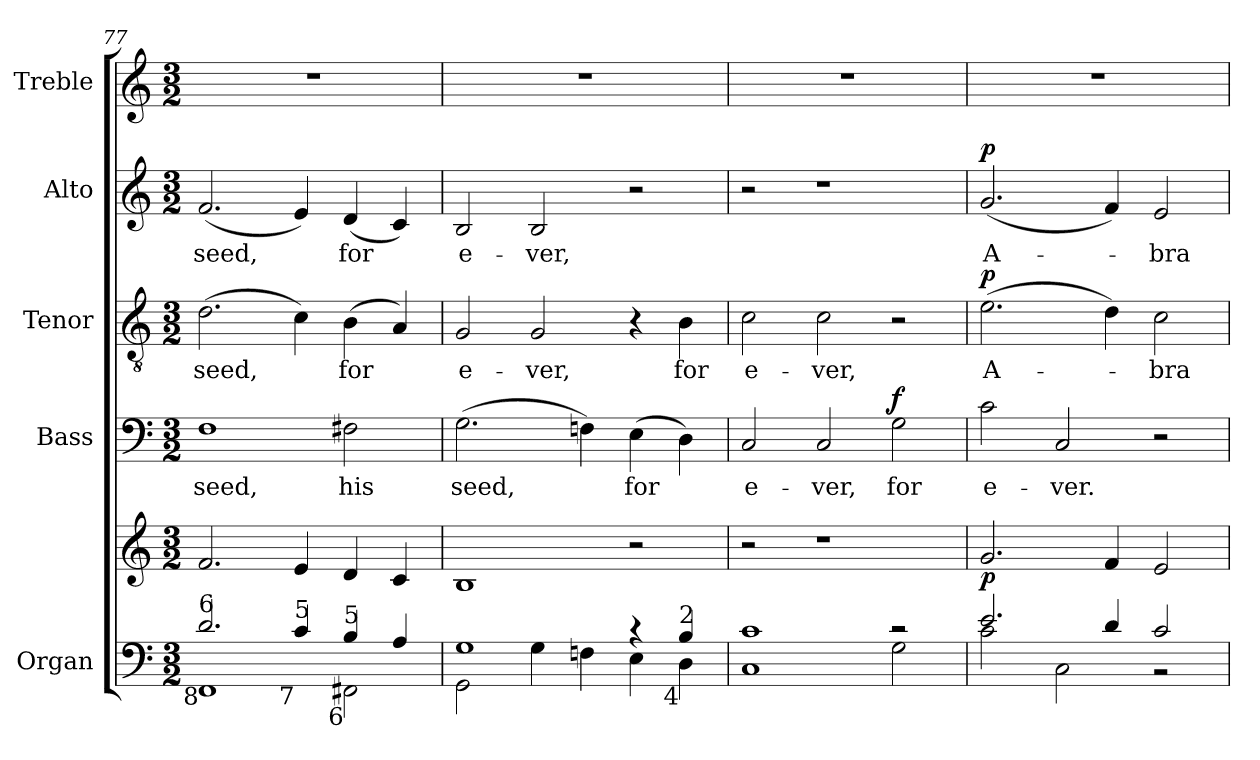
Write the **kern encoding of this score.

**kern	**kern	**dynam	**kern	**text	**dynam	**kern	**text	**dynam	**kern	**text	**dynam	**kern
*part5	*part5	*part5	*part4	*part4	*part4	*part3	*part3	*part3	*part2	*part2	*part2	*part1
*staff6	*staff5	*staff5/6	*staff4	*staff4	*staff4	*staff3	*staff3	*staff3	*staff2	*staff2	*staff2	*staff1
*I"Organ	*	*	*I"Bass	*	*	*I"Tenor	*	*	*I"Alto	*	*	*I"Treble
*I'Org.	*	*	*I'B.	*	*	*I'T.	*	*	*I'A.	*	*	*I'Tr.
!!LO:LB:g=z
*clefF4	*clefG2	*	*clefF4	*	*	*clefGv2	*	*	*clefG2	*	*	*clefG2
*	*	*	*	*	*	*ITrd7c12	*	*	*	*	*	*
*k[]	*k[]	*	*k[]	*	*	*k[]	*	*	*k[]	*	*	*k[]
*C:	*C:	*	*C:	*	*	*C:	*	*	*C:	*	*	*C:
*M3/2	*M3/2	*	*M3/2	*	*	*M3/2	*	*	*M3/2	*	*	*M3/2
=77	=77	=77	=77	=77	=77	=77	=77	=77	=77	=77	=77	=77
*^	*	*	*	*	*	*	*	*	*	*	*	*
!	!	!	!	!	!LO:LY:b:color=#000000	!	!	!	!	!	!	!	!
!	!	!	!	!	!	!	!	!LO:LY:b:color=#000000	!	!	!	!	!
!LO:TX:b:rj:t=8	!	!	!	!	!	!	!	!	!	!	!	!	!
!LO:TX:t=6	!	!	!	!	!	!	!	!	!	!	!	!	!
!	!	!	!	!	!	!	!	!	!	!	!LO:LY:b:color=#000000	!	!LO:N:vis=1
2.di/	1FFi	2.fi/	.	1Fi	seed,	.	(2.Di\	seed,	.	(2.fi/	seed,	.	1.r
!LO:TX:b:rj:t=7	!	!	!	!	!	!	!	!	!	!	!	!	!
!LO:TX:t=5	!	!	!	!	!	!	!	!	!	!	!	!	!
4ci/	.	4ei/	.	.	.	.	4Ci\)	.	.	4ei/)	.	.	.
!	!	!	!	!	!LO:LY:b:color=#000000	!	!	!	!	!	!	!	!
!	!	!	!	!	!	!	!	!LO:LY:b:color=#000000	!	!	!	!	!
!LO:TX:b:rj:t=6	!	!	!	!	!	!	!	!	!	!	!	!	!
!LO:TX:t=5	!	!	!	!	!	!	!	!	!	!	!	!	!
!	!	!	!	!	!	!	!	!	!	!	!LO:LY:b:color=#000000	!	!
4Bi/	2FF#Xi\	4di/	.	2F#Xi\	his	.	(4BBi\	for	.	(4di/	for	.	.
4Ai/	.	4ci/	.	.	.	.	4AAi/)	.	.	4ci/)	.	.	.
=78	=78	=78	=78	=78	=78	=78	=78	=78	=78	=78	=78	=78	=78
!	!	!	!	!	!LO:LY:b:color=#000000	!	!	!	!	!	!	!	!
!	!	!	!	!	!	!	!	!LO:LY:b:color=#000000	!	!	!	!	!
!	!	!	!	!	!	!	!	!	!	!	!LO:LY:b:color=#000000	!	!LO:N:vis=1
1Gi	2GGi\	1Bi	.	(2.Gi\	seed,	.	2GGi/	e-	.	2Bi/	e-	.	1.r
!	!	!	!	!	!	!	!	!LO:LY:b:color=#000000	!	!	!	!	!
!	!	!	!	!	!	!	!	!	!	!	!LO:LY:b:color=#000000	!	!
.	4Gi\	.	.	.	.	.	2GGi/	-ver,	.	2Bi/	-ver,	.	.
.	4Fni\	.	.	4Fni\)	.	.	.	.	.	.	.	.	.
!	!	!	!	!	!LO:LY:b:color=#000000	!	!	!	!	!	!	!	!
4r	4Ei\	2r	.	(4Ei\	for	.	4r	.	.	2r	.	.	.
!LO:TX:b:rj:t=4	!	!	!	!	!	!	!	!	!	!	!	!	!
!LO:TX:t=2	!	!	!	!	!	!	!	!	!	!	!	!	!
!	!	!	!	!	!	!	!	!LO:LY:b:color=#000000	!	!	!	!	!
4Bi/	4Di\	.	.	4Di\)	.	.	4BBi\	for	.	.	.	.	.
=79	=79	=79	=79	=79	=79	=79	=79	=79	=79	=79	=79	=79	=79
!	!	!	!	!	!LO:LY:b:color=#000000	!	!	!	!	!	!	!	!
!	!	!	!	!	!	!	!	!LO:LY:b:color=#000000	!	!	!	!	!LO:N:vis=1
1ci	1Ci	2r	.	2Ci/	e-	.	2Ci\	e-	.	2r	.	.	1.r
!	!	!	!	!	!LO:LY:b:color=#000000	!	!	!	!	!	!	!	!
!	!	!	!	!	!	!	!	!LO:LY:b:color=#000000	!	!	!	!	!
.	.	1r	.	2Ci/	-ver,	.	2Ci\	-ver,	.	1r	.	.	.
!	!	!	!	!	!LO:LY:b:color=#000000	!	!	!	!	!	!	!	!
2r	2Gi\	.	.	2Gi\	for	f	2r	.	.	.	.	.	.
=80	=80	=80	=80	=80	=80	=80	=80	=80	=80	=80	=80	=80	=80
!	!	!	!	!	!LO:LY:b:color=#000000	!	!	!	!	!	!	!	!
!	!	!	!	!	!	!	!	!LO:LY:b:color=#000000	!	!	!	!	!
!	!	!	!	!	!	!	!	!	!	!	!LO:LY:b:color=#000000	!	!LO:N:vis=1
2.ei/	2ci\	2.gi/	p	2ci\	e-	.	(2.Ei\	A-	p	(2.gi/	A-	p	1.r
!	!	!	!	!	!LO:LY:b:color=#000000	!	!	!	!	!	!	!	!
.	2Ci\	.	.	2Ci/	-ver.	.	.	.	.	.	.	.	.
4di/	.	4fi/	.	.	.	.	4Di\)	.	.	4fi/)	.	.	.
!	!	!	!	!	!	!	!	!LO:LY:b:color=#000000	!	!	!	!	!
!	!	!	!	!	!	!	!	!	!	!	!LO:LY:b:color=#000000	!	!
2ci/	2r	2ei/	.	2r	.	.	2Ci\	-bra-	.	2ei/	-bra-	.	.
*v	*v	*	*	*	*	*	*	*	*	*	*	*	*
=	=	=	=	=	=	=	=	=	=	=	=	=
*-	*-	*-	*-	*-	*-	*-	*-	*-	*-	*-	*-	*-
